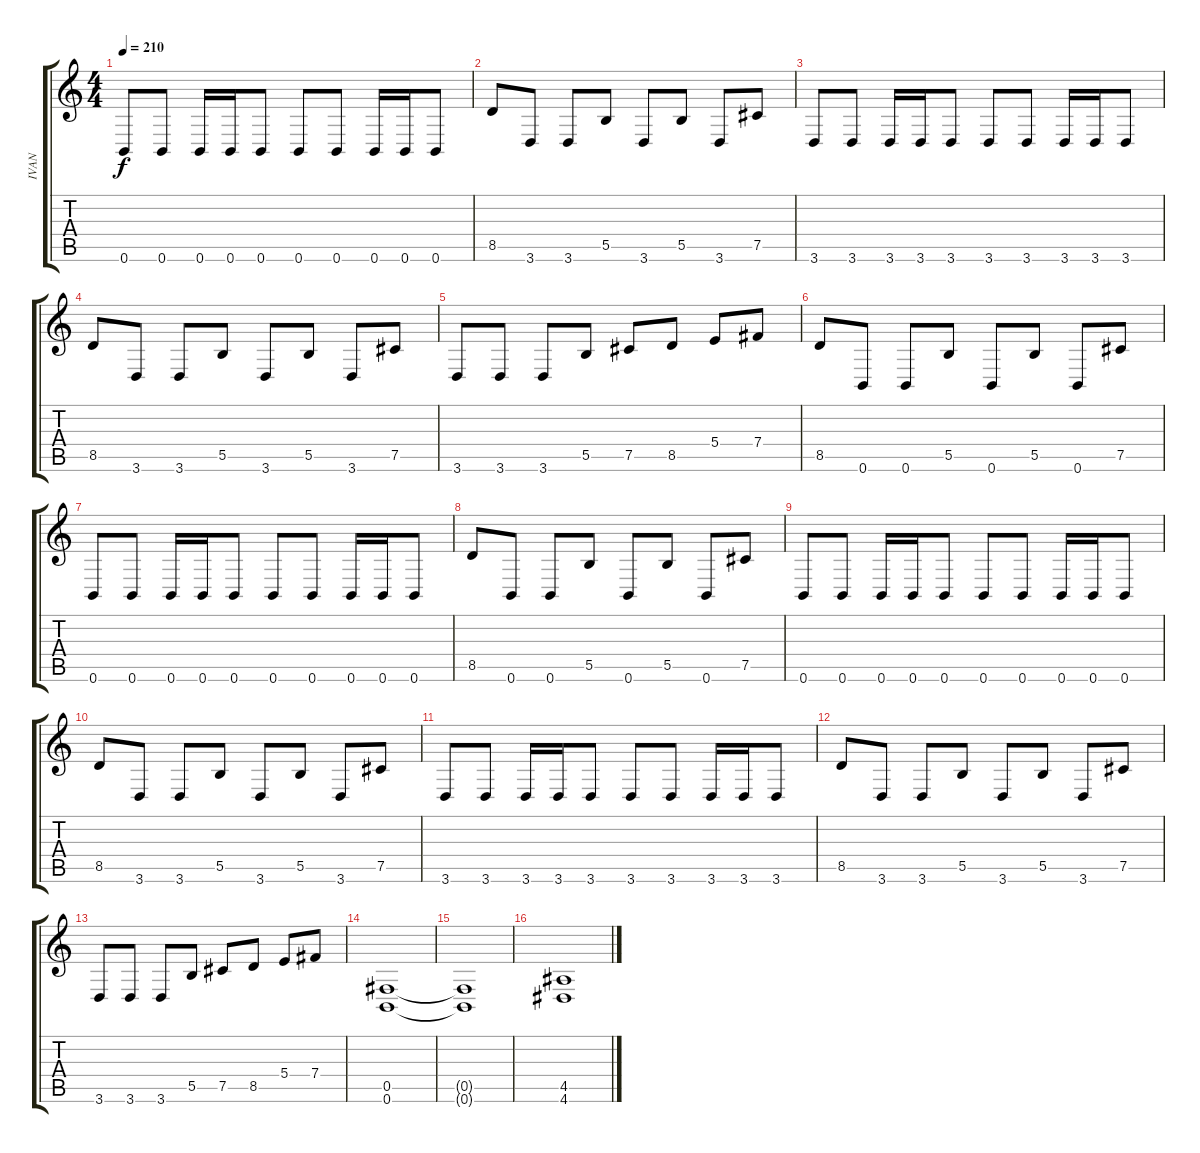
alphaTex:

\track ("IVAN" "IVAN") {instrument distortionguitar}
\staff {score tabs}
\tuning (Db4 Ab3 E3 B2 Gb2 B1) {hide}
\ts (4 4)
\tempo 210
\clef g2
\ks c
0.6.8{dy f} 0.6.8 0.6.16 0.6.16 0.6.8 0.6.8 0.6.8 0.6.16 0.6.16 0.6.8 |
8.5.8 3.6.8 3.6.8 5.5.8 3.6.8 5.5.8 3.6.8 7.5.8 |
3.6.8 3.6.8 3.6.16 3.6.16 3.6.8 3.6.8 3.6.8 3.6.16 3.6.16 3.6.8 |
8.5.8 3.6.8 3.6.8 5.5.8 3.6.8 5.5.8 3.6.8 7.5.8 |
3.6.8 3.6.8 3.6.8 5.5.8 7.5.8 8.5.8 5.4.8 7.4.8 |
8.5.8 0.6.8 0.6.8 5.5.8 0.6.8 5.5.8 0.6.8 7.5.8 |
0.6.8 0.6.8 0.6.16 0.6.16 0.6.8 0.6.8 0.6.8 0.6.16 0.6.16 0.6.8 |
8.5.8 0.6.8 0.6.8 5.5.8 0.6.8 5.5.8 0.6.8 7.5.8 |
0.6.8 0.6.8 0.6.16 0.6.16 0.6.8 0.6.8 0.6.8 0.6.16 0.6.16 0.6.8 |
8.5.8 3.6.8 3.6.8 5.5.8 3.6.8 5.5.8 3.6.8 7.5.8 |
3.6.8 3.6.8 3.6.16 3.6.16 3.6.8 3.6.8 3.6.8 3.6.16 3.6.16 3.6.8 |
8.5.8 3.6.8 3.6.8 5.5.8 3.6.8 5.5.8 3.6.8 7.5.8 |
3.6.8 3.6.8 3.6.8 5.5.8 7.5.8 8.5.8 5.4.8 7.4.8 |
(0.5 0.6).1 |
(0.5{t} 0.6{t}).1 |
(4.5 4.6).1
